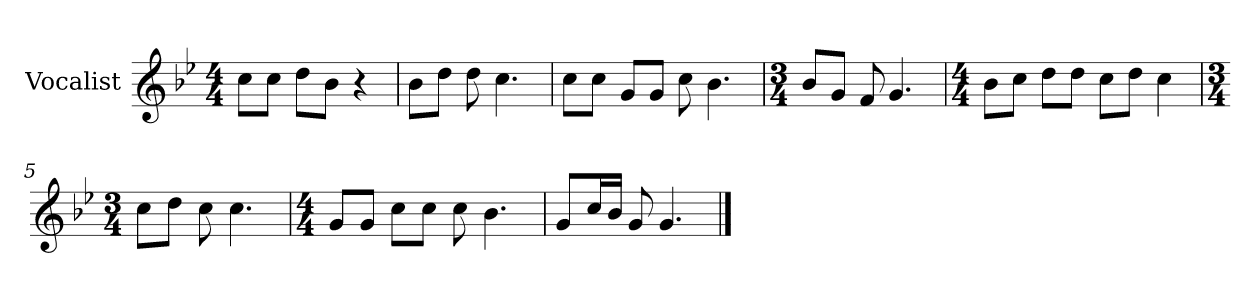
**kern
*part1
*staff1
*I"Vocalist
*k[b-e-]
*B-:
*M4/4
=
8ccL
8ccJ
8ddL
8b-J
4r
=1
8b-L
8ddJ
8dd
4.cc
=2
8ccL
8ccJ
8gL
8gJ
8cc
4.b-
=3
*M3/4
8b-L
8gJ
8f
4.g
=4
*M4/4
8b-L
8ccJ
8ddL
8ddJ
8ccL
8ddJ
4cc
=5
*M3/4
8ccL
8ddJ
8cc
4.cc
=6
*M4/4
8gL
8gJ
8ccL
8ccJ
8cc
4.b-
=7
8gL
16ccL
16b-JJ
8g
4.g
==
*-
